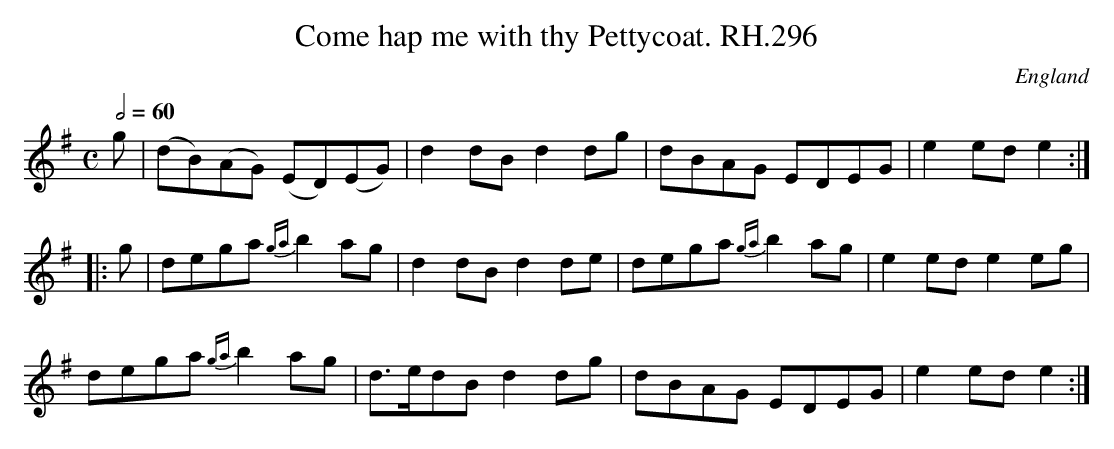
X:1
T:Come hap me with thy Pettycoat. RH.296
O:England
M:C
L:1/8
Q:2/4=60
K:G
g|(dB)(AG) (ED)(EG)|d2dB d2dg|dBAG EDEG|e2ed e2:|
|:g|dega {ga}b2ag|d2dB d2de|dega {ga}b2ag|e2ed e2eg|
dega {ga}b2ag|d>edB d2dg|dBAG EDEG|e2ed e2:|
